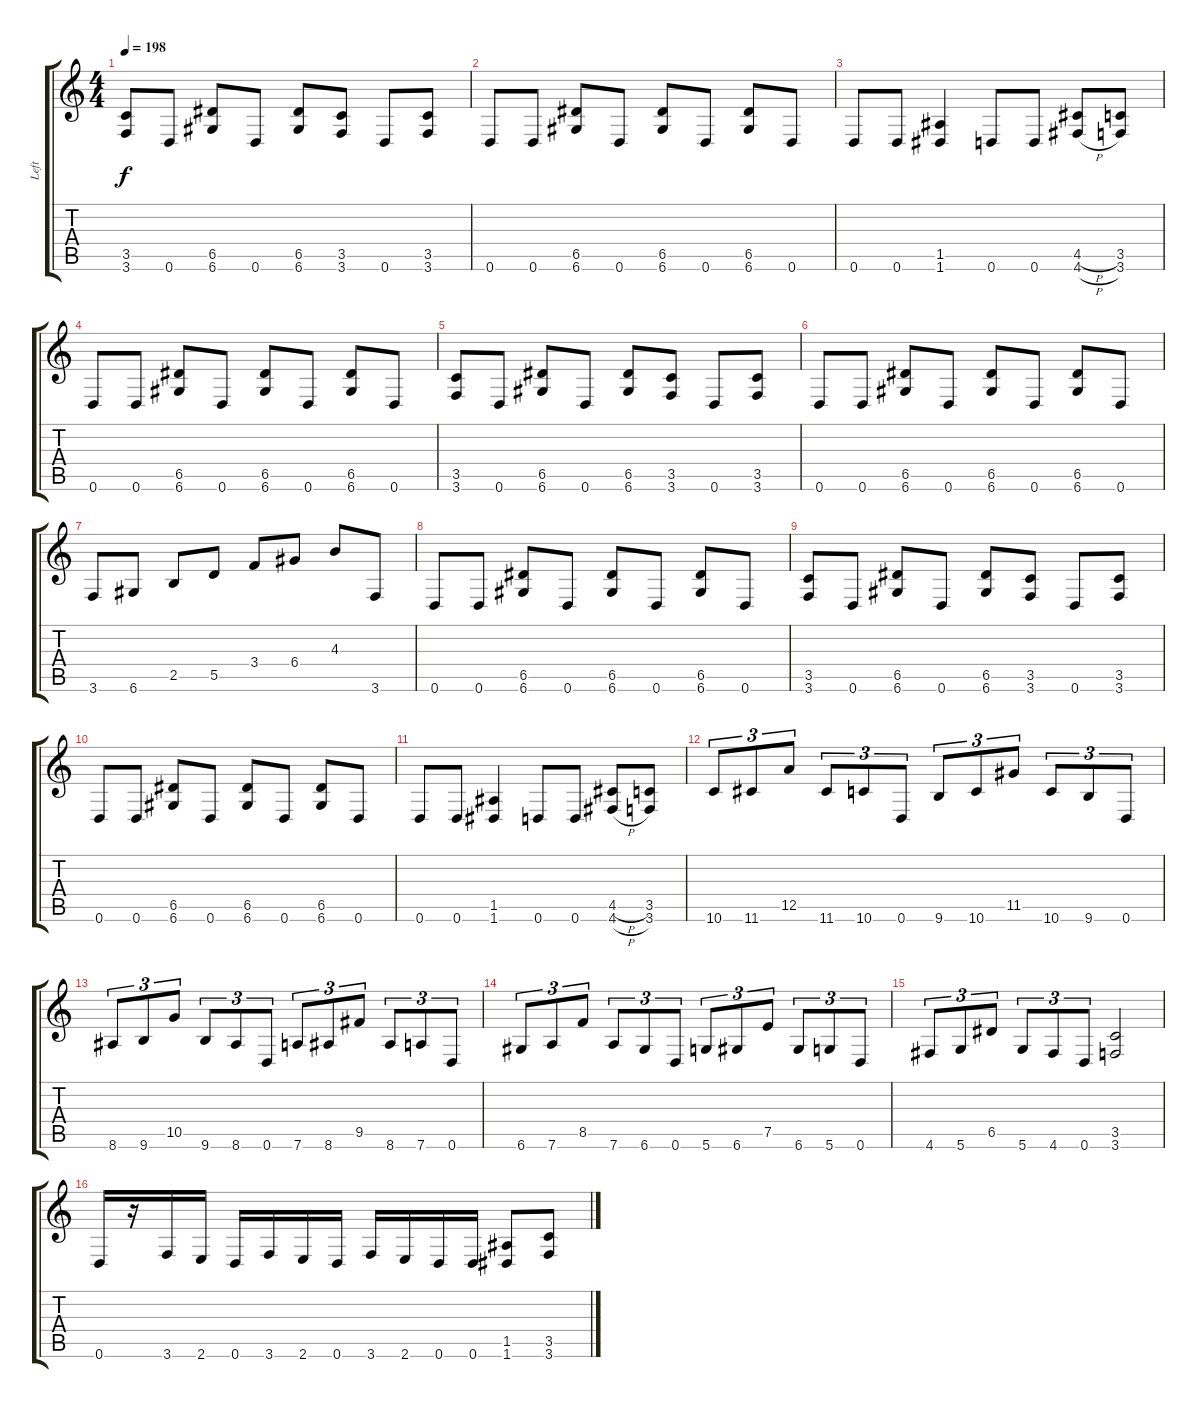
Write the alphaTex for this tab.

\track ("Left" "Left") {instrument distortionguitar}
\staff {score tabs}
\tuning (E4 B3 G3 D3 A2 D2) {hide}
\ts (4 4)
\tempo 198
\clef g2
\ks c
(3.5 3.6).8{dy f} 0.6.8 (6.5 6.6).8 0.6.8 (6.5 6.6).8 (3.5 3.6).8 0.6.8 (3.5 3.6).8 |
0.6.8 0.6.8 (6.5 6.6).8 0.6.8 (6.5 6.6).8 0.6.8 (6.5 6.6).8 0.6.8 |
0.6.8 0.6.8 (1.5 1.6).4 0.6.8 0.6.8 (4.5{h} 4.6{h}).8 (3.5 3.6).8 |
0.6.8 0.6.8 (6.5 6.6).8 0.6.8 (6.5 6.6).8 0.6.8 (6.5 6.6).8 0.6.8 |
(3.5 3.6).8 0.6.8 (6.5 6.6).8 0.6.8 (6.5 6.6).8 (3.5 3.6).8 0.6.8 (3.5 3.6).8 |
0.6.8 0.6.8 (6.5 6.6).8 0.6.8 (6.5 6.6).8 0.6.8 (6.5 6.6).8 0.6.8 |
3.6.8 6.6.8 2.5.8 5.5.8 3.4.8 6.4.8 4.3.8 3.6.8 |
0.6.8 0.6.8 (6.5 6.6).8 0.6.8 (6.5 6.6).8 0.6.8 (6.5 6.6).8 0.6.8 |
(3.5 3.6).8 0.6.8 (6.5 6.6).8 0.6.8 (6.5 6.6).8 (3.5 3.6).8 0.6.8 (3.5 3.6).8 |
0.6.8 0.6.8 (6.5 6.6).8 0.6.8 (6.5 6.6).8 0.6.8 (6.5 6.6).8 0.6.8 |
0.6.8 0.6.8 (1.5 1.6).4 0.6.8 0.6.8 (4.5{h} 4.6{h}).8 (3.5 3.6).8 |
10.6.8{tu (3 2)} 11.6.8{tu (3 2)} 12.5.8{tu (3 2)} 11.6.8{tu (3 2)} 10.6.8{tu (3 2)} 0.6.8{tu (3 2)} 9.6.8{tu (3 2)} 10.6.8{tu (3 2)} 11.5.8{tu (3 2)} 10.6.8{tu (3 2)} 9.6.8{tu (3 2)} 0.6.8{tu (3 2)} |
8.6.8{tu (3 2)} 9.6.8{tu (3 2)} 10.5.8{tu (3 2)} 9.6.8{tu (3 2)} 8.6.8{tu (3 2)} 0.6.8{tu (3 2)} 7.6.8{tu (3 2)} 8.6.8{tu (3 2)} 9.5.8{tu (3 2)} 8.6.8{tu (3 2)} 7.6.8{tu (3 2)} 0.6.8{tu (3 2)} |
6.6.8{tu (3 2)} 7.6.8{tu (3 2)} 8.5.8{tu (3 2)} 7.6.8{tu (3 2)} 6.6.8{tu (3 2)} 0.6.8{tu (3 2)} 5.6.8{tu (3 2)} 6.6.8{tu (3 2)} 7.5.8{tu (3 2)} 6.6.8{tu (3 2)} 5.6.8{tu (3 2)} 0.6.8{tu (3 2)} |
4.6.8{tu (3 2)} 5.6.8{tu (3 2)} 6.5.8{tu (3 2)} 5.6.8{tu (3 2)} 4.6.8{tu (3 2)} 0.6.8{tu (3 2)} (3.5 3.6).2 |
0.6.16 r.16 3.6.16 2.6.16 0.6.16 3.6.16 2.6.16 0.6.16 3.6.16 2.6.16 0.6.16 0.6.16 (1.5 1.6).8 (3.5 3.6).8
